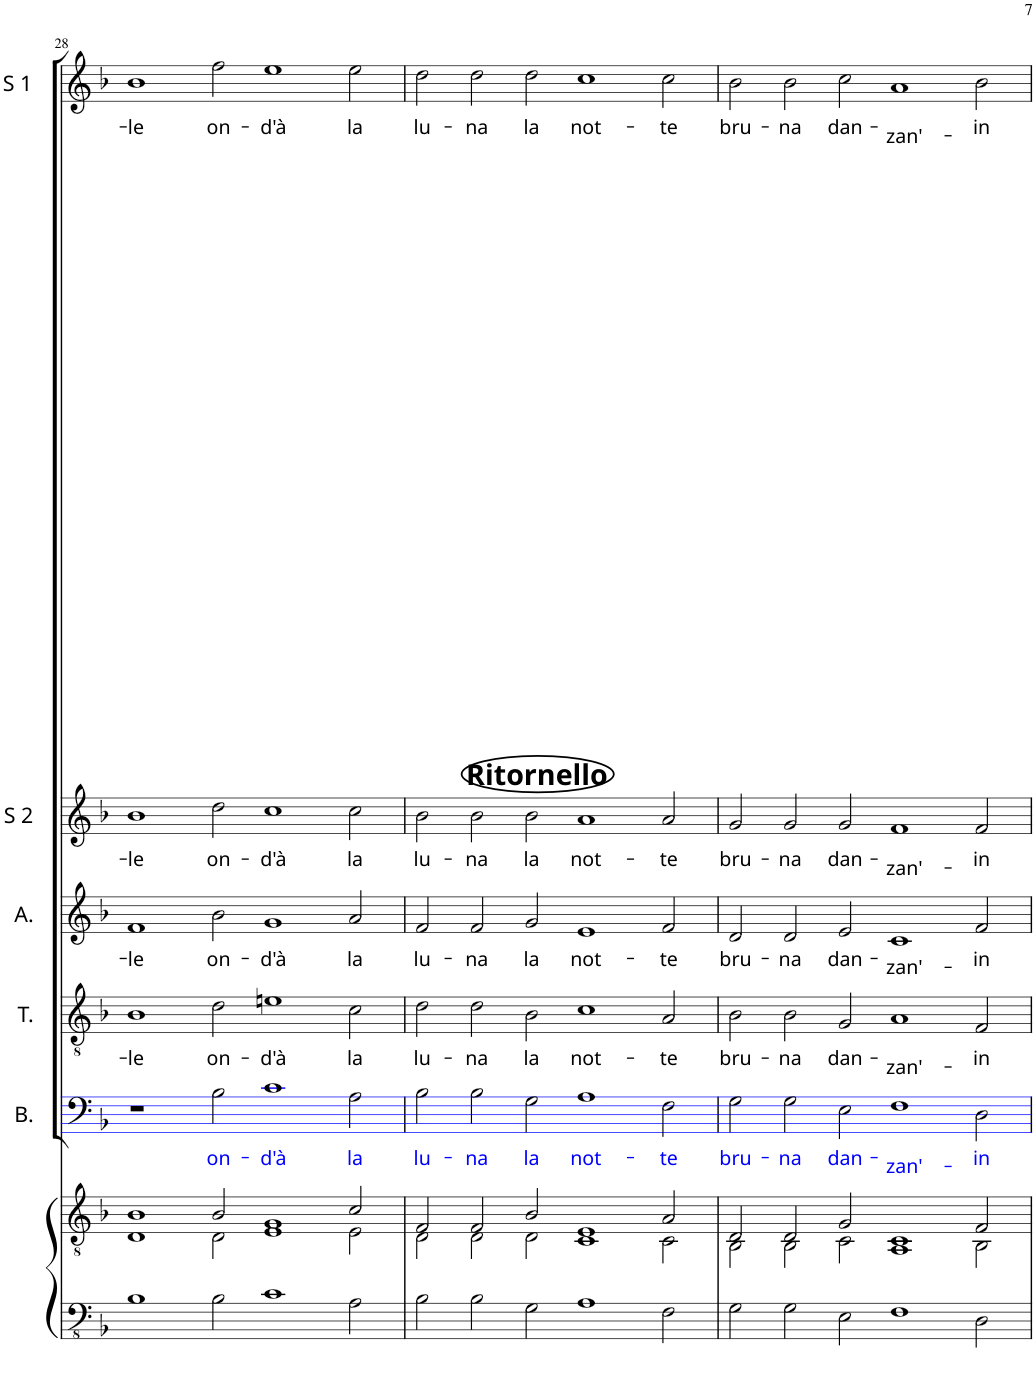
**kern	**kern	**kern	**text	**kern	**text	**kern	**text	**kern	**text	**kern	**text
*part6	*part6	*part5	*part5	*part4	*part4	*part3	*part3	*part2	*part2	*part1	*part1
*staff7	*staff6	*staff5	*staff5	*staff4	*staff4	*staff3	*staff3	*staff2	*staff2	*staff1	*staff1
*I"Piano	*	*I"B.	*	*I"T.	*	*I"A.	*	*I"S 2	*	*I"S 1	*
*I'Pno	*	*I'B.	*	*I'T.	*	*I'A.	*	*I'S 2	*	*I'S 1	*
!!LO:PB:g=z
*clefFv4	*clefGv2	*clefF4	*	*clefGv2	*	*clefG2	*	*clefG2	*	*clefG2	*
*k[b-]	*k[b-]	*k[b-]	*	*k[b-]	*	*k[b-]	*	*k[b-]	*	*k[b-]	*
*M6/2	*M6/2	*M6/2	*	*M6/2	*	*M6/2	*	*M6/2	*	*M6/2	*
=28	=28	=28	=28	=28	=28	=28	=28	=28	=28	=28	=28
*	*^	*	*	*	*	*	*	*	*	*	*
!	!	!	!	!	!	!	!	!	!	!	!LO:TX:b:B:t=Ritornello	!
!	!	!	!	!	!	!LO:LY:b	!	!LO:LY:b	!	!LO:LY:b	!	!LO:LY:b
1BB-	1B-	1D	1r	.	1B-	-le	1f	-le	1b-	-le	1b-	-le
!	!	!	!	!LO:LY:b:color=#0000FF	!	!LO:LY:b	!	!LO:LY:b	!	!LO:LY:b	!	!LO:LY:b
2BB-\	2B-/	2D\	2B-\	on-	2d\	on-	2b-\	on-	2dd\	on-	2ff\	on-
!	!	!	!	!LO:LY:b:color=#0000FF	!	!LO:LY:b	!	!LO:LY:b	!	!LO:LY:b	!	!LO:LY:b
1C	1G	1E	1c	-d'à	1en	-d'à	1g	-d'à	1cc	-d'à	1ee	-d'à
!	!	!	!	!LO:LY:b:color=#0000FF	!	!LO:LY:b	!	!LO:LY:b	!	!LO:LY:b	!	!LO:LY:b
2AA\	2c/	2E\	2A\	la	2c\	la	2a/	la	2cc\	la	2ee\	la
=29	=29	=29	=29	=29	=29	=29	=29	=29	=29	=29	=29	=29
!	!	!	!	!LO:LY:b:color=#0000FF	!	!LO:LY:b	!	!LO:LY:b	!	!LO:LY:b	!	!LO:LY:b
2BB-\	2F/	2D\	2B-\	lu-	2d\	lu-	2f/	lu-	2b-\	lu-	2dd\	lu-
!	!	!	!	!LO:LY:b:color=#0000FF	!	!LO:LY:b	!	!LO:LY:b	!	!LO:LY:b	!	!LO:LY:b
2BB-\	2F/	2D\	2B-\	-na	2d\	-na	2f/	-na	2b-\	-na	2dd\	-na
!	!	!	!	!LO:LY:b:color=#0000FF	!	!LO:LY:b	!	!LO:LY:b	!	!LO:LY:b	!	!LO:LY:b
2GG\	2B-/	2D\	2G\	la	2B-\	la	2g/	la	2b-\	la	2dd\	la
!	!	!	!	!LO:LY:b:color=#0000FF	!	!LO:LY:b	!	!LO:LY:b	!	!LO:LY:b	!	!LO:LY:b
1AA	1E	1C	1A	not-	1c	not-	1e	not-	1a	not-	1cc	not-
!	!	!	!	!LO:LY:b:color=#0000FF	!	!LO:LY:b	!	!LO:LY:b	!	!LO:LY:b	!	!LO:LY:b
2FF\	2A/	2C\	2F\	-te	2A/	-te	2f/	-te	2a/	-te	2cc\	-te
=30	=30	=30	=30	=30	=30	=30	=30	=30	=30	=30	=30	=30
!	!	!	!	!LO:LY:b:color=#0000FF	!	!LO:LY:b	!	!LO:LY:b	!	!LO:LY:b	!	!LO:LY:b
2GG\	2D/	2BB-\	2G\	bru-	2B-\	bru-	2d/	bru-	2g/	bru-	2b-\	bru-
!	!	!	!	!LO:LY:b:color=#0000FF	!	!LO:LY:b	!	!LO:LY:b	!	!LO:LY:b	!	!LO:LY:b
2GG\	2D/	2BB-\	2G\	-na	2B-\	-na	2d/	-na	2g/	-na	2b-\	-na
!	!	!	!	!LO:LY:b:color=#0000FF	!	!LO:LY:b	!	!LO:LY:b	!	!LO:LY:b	!	!LO:LY:b
2EE\	2G/	2C\	2E\	dan-	2G/	dan-	2e/	dan-	2g/	dan-	2cc\	dan-
!	!	!	!	!LO:LY:b:color=#0000FF	!	!LO:LY:b	!	!LO:LY:b	!	!LO:LY:b	!	!LO:LY:b
1FF	1C	1AA	1F	-zan'-	1A	-zan'-	1c	-zan'-	1f	-zan'-	1a	-zan'-
!	!	!	!	!LO:LY:b:color=#0000FF	!	!LO:LY:b	!	!LO:LY:b	!	!LO:LY:b	!	!LO:LY:b
2DD\	2F/	2BB-\	2D\	-in	2F/	-in	2f/	-in	2f/	-in	2b-\	-in
*	*v	*v	*	*	*	*	*	*	*	*	*	*
=	=	=	=	=	=	=	=	=	=	=	=
*-	*-	*-	*-	*-	*-	*-	*-	*-	*-	*-	*-
